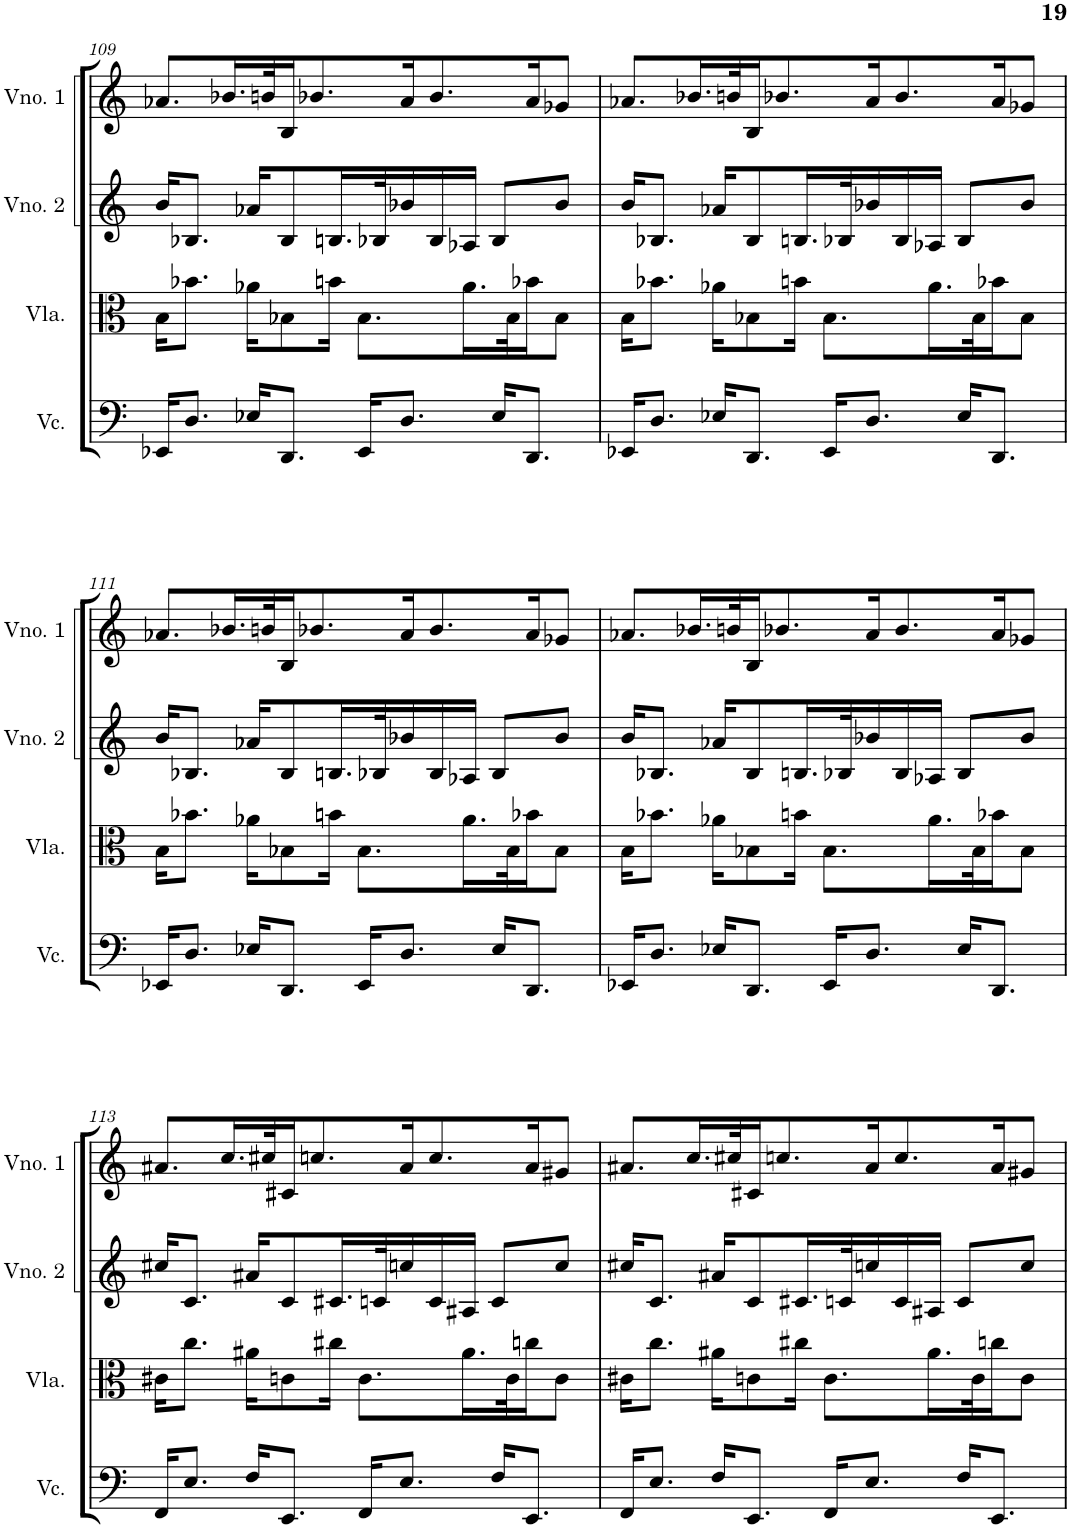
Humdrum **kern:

**kern	**kern	**kern	**kern
*part4	*part3	*part2	*part1
*staff4	*staff3	*staff2	*staff1
*I"Violoncelo	*I"Viola	*I"Violino 2	*I"Violino 1
*I'Vc.	*I'Vla.	*I'Vno. 2	*I'Vno. 1
!!LO:PB:g=z
*clefF4	*clefC3	*clefG2	*clefG2
*k[]	*k[]	*k[]	*k[]
*M4/4	*M4/4	*M4/4	*M4/4
=109	=109	=109	=109
16EE-X/KL	16B\KL	16b/KL	8.a-X/L
8.D/J	8.b-X\J	8.B-X/J	.
.	.	.	16.b-X/L
16E-X/KL	16a-X\KL	16a-X/KL	.
.	.	.	32bn/K
8.DD/J	8B-X\	8B-/	16B/J
.	.	.	8.b-X/
.	16bn\Jk	16.Bn/L	.
16EE-/KL	8.B-\L	.	.
.	.	32B-X/K	.
8.D/J	.	16b-X/	16a-/K
.	.	16B-/	8.b-/
.	16.a-\L	16A-X/JJ	.
16E-/KL	.	8B-/L	.
.	32B-\K	.	.
8.DD/J	16b-X\J	.	16a-/K
.	8B-\J	8b-/J	8g-X/J
=110	=110	=110	=110
16EE-X/KL	16B\KL	16b/KL	8.a-X/L
8.D/J	8.b-X\J	8.B-X/J	.
.	.	.	16.b-X/L
16E-X/KL	16a-X\KL	16a-X/KL	.
.	.	.	32bn/K
8.DD/J	8B-X\	8B-/	16B/J
.	.	.	8.b-X/
.	16bn\Jk	16.Bn/L	.
16EE-/KL	8.B-\L	.	.
.	.	32B-X/K	.
8.D/J	.	16b-X/	16a-/K
.	.	16B-/	8.b-/
.	16.a-\L	16A-X/JJ	.
16E-/KL	.	8B-/L	.
.	32B-\K	.	.
8.DD/J	16b-X\J	.	16a-/K
.	8B-\J	8b-/J	8g-X/J
!!LO:LB:g=z
=111	=111	=111	=111
16EE-X/KL	16B\KL	16b/KL	8.a-X/L
8.D/J	8.b-X\J	8.B-X/J	.
.	.	.	16.b-X/L
16E-X/KL	16a-X\KL	16a-X/KL	.
.	.	.	32bn/K
8.DD/J	8B-X\	8B-/	16B/J
.	.	.	8.b-X/
.	16bn\Jk	16.Bn/L	.
16EE-/KL	8.B-\L	.	.
.	.	32B-X/K	.
8.D/J	.	16b-X/	16a-/K
.	.	16B-/	8.b-/
.	16.a-\L	16A-X/JJ	.
16E-/KL	.	8B-/L	.
.	32B-\K	.	.
8.DD/J	16b-X\J	.	16a-/K
.	8B-\J	8b-/J	8g-X/J
=112	=112	=112	=112
16EE-X/KL	16B\KL	16b/KL	8.a-X/L
8.D/J	8.b-X\J	8.B-X/J	.
.	.	.	16.b-X/L
16E-X/KL	16a-X\KL	16a-X/KL	.
.	.	.	32bn/K
8.DD/J	8B-X\	8B-/	16B/J
.	.	.	8.b-X/
.	16bn\Jk	16.Bn/L	.
16EE-/KL	8.B-\L	.	.
.	.	32B-X/K	.
8.D/J	.	16b-X/	16a-/K
.	.	16B-/	8.b-/
.	16.a-\L	16A-X/JJ	.
16E-/KL	.	8B-/L	.
.	32B-\K	.	.
8.DD/J	16b-X\J	.	16a-/K
.	8B-\J	8b-/J	8g-X/J
!!LO:LB:g=z
=113	=113	=113	=113
16FF/KL	16c#X\KL	16cc#X/KL	8.a#X/L
8.E/J	8.cc\J	8.c/J	.
.	.	.	16.cc/L
16F/KL	16a#X\KL	16a#X/KL	.
.	.	.	32cc#X/K
8.EE/J	8cn\	8c/	16c#X/J
.	.	.	8.ccn/
.	16cc#X\Jk	16.c#X/L	.
16FF/KL	8.c\L	.	.
.	.	32cn/K	.
8.E/J	.	16ccn/	16a#/K
.	.	16c/	8.cc/
.	16.a#\L	16A#X/JJ	.
16F/KL	.	8c/L	.
.	32c\K	.	.
8.EE/J	16ccn\J	.	16a#/K
.	8c\J	8cc/J	8g#X/J
=114	=114	=114	=114
16FF/KL	16c#X\KL	16cc#X/KL	8.a#X/L
8.E/J	8.cc\J	8.c/J	.
.	.	.	16.cc/L
16F/KL	16a#X\KL	16a#X/KL	.
.	.	.	32cc#X/K
8.EE/J	8cn\	8c/	16c#X/J
.	.	.	8.ccn/
.	16cc#X\Jk	16.c#X/L	.
16FF/KL	8.c\L	.	.
.	.	32cn/K	.
8.E/J	.	16ccn/	16a#/K
.	.	16c/	8.cc/
.	16.a#\L	16A#X/JJ	.
16F/KL	.	8c/L	.
.	32c\K	.	.
8.EE/J	16ccn\J	.	16a#/K
.	8c\J	8cc/J	8g#X/J
=	=	=	=
*-	*-	*-	*-
